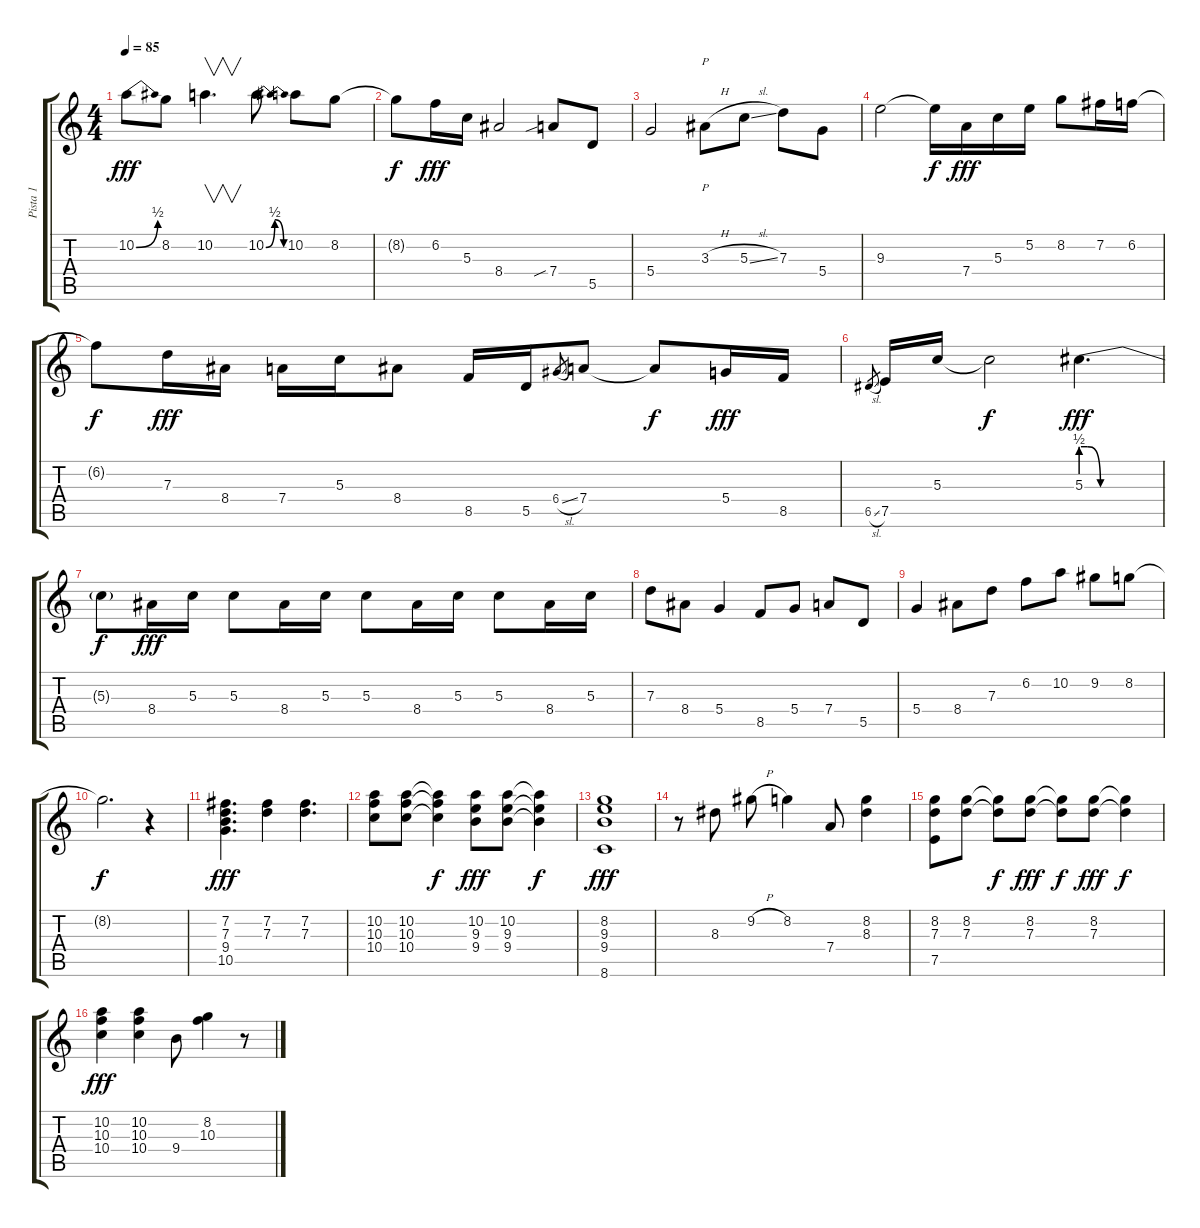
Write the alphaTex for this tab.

\track ("Pista 1" "Pista 1") {instrument electricguitarjazz}
\staff {score tabs}
\tuning (E4 B3 G3 D3 A2 E2) {hide}
\ts (4 4)
\tempo 85
\clef g2
\ks c
10.2{be (bend 0 0 60 2)}.8{dy fff} 8.2.8 10.2.4{v d} 10.2{be (bendrelease 0 0 30 2 45 2 60 0)}.8 10.2.8 8.2.8 |
8.2{t}.8{dy f} 6.2.16{dy fff} 5.3.16 8.4.2 7.4{sib}.8 5.5.8 |
5.4.2 3.3{h}.8{p} 5.3{sl}.8 7.3.8 5.4.8 |
9.3.2 9.3{t}.16{dy f} 7.4.16{dy fff} 5.3.16 5.2.16 8.2.8 7.2.16 6.2.16 |
6.2{t}.8{dy f} 7.3.16{dy fff} 8.4.16 7.4.16 5.3.16 8.4.8 8.5.16 5.5.16 6.4{sl}.8{gr} 7.4.8 7.4{t}.8{dy f} 5.4.16{dy fff} 8.5.16 |
6.5{sl}.8{gr} 7.5.16 5.3.16 5.3{t}.2{dy f} 5.3{be (custom 0 2 5 2 15 0 60 0)}.4{d dy fff} |
5.3{t}.8{dy f} 8.4.16{dy fff} 5.3.16 5.3.8 8.4.16 5.3.16 5.3.8 8.4.16 5.3.16 5.3.8 8.4.16 5.3.16 |
7.3.8 8.4.8 5.4.4 8.5.8 5.4.8 7.4.8 5.5.8 |
5.4.4 8.4.8 7.3.8 6.2.8 10.2.8 9.2.8 8.2.8 |
8.2{t}.2{d dy f} r.4 |
(7.2 7.3 9.4 10.5).4{d dy fff} (7.2 7.3).4 (7.2 7.3).4{d} |
(10.2 10.3 10.4).8 (10.2 10.3 10.4).8 (10.2{t} 10.3{t} 10.4{t}).4{dy f} (10.2 9.3 9.4).8{dy fff} (10.2 9.3 9.4).8 (10.2{t} 9.3{t} 9.4{t}).4{dy f} |
(8.2 9.3 9.4 8.6).1{dy fff} |
r.8 8.3.8 9.2{h}.8 8.2.4 7.4.8 (8.2 8.3).4 |
(8.2 7.3 7.5).8 (8.2 7.3).8 (8.2{t} 7.3{t}).8{dy f} (8.2 7.3).8{dy fff} (8.2{t} 7.3{t}).8{dy f} (8.2 7.3).8{dy fff} (8.2{t} 7.3{t}).4{dy f} |
(10.2 10.3 10.4).4{dy fff} (10.2 10.3 10.4).4 9.4.8 (8.2 10.3).4 r.8
